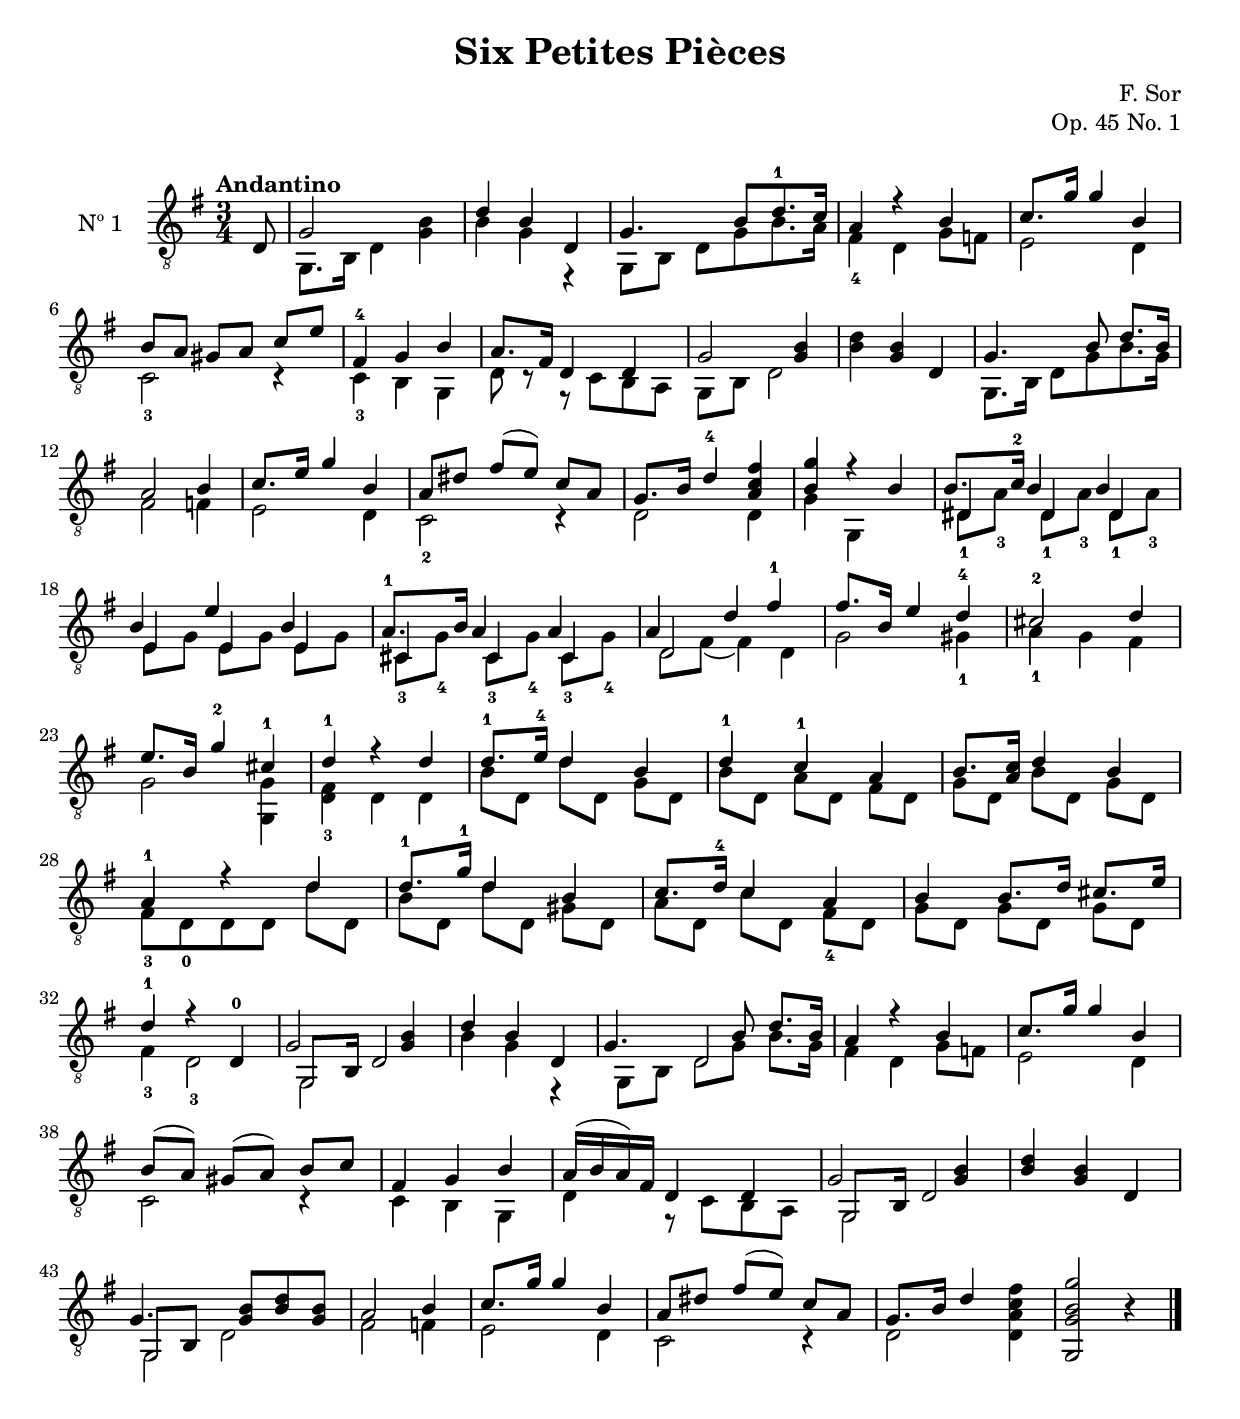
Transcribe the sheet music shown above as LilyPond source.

\version "2.19.32"

\header {
  title = "Six Petites Pièces"
  composer = "F. Sor"
  opus = "Op. 45 No. 1"
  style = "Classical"
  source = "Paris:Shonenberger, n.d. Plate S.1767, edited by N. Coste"
  date = "c.1835"
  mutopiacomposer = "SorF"
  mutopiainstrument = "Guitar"
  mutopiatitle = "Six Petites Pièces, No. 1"
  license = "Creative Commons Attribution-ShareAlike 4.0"
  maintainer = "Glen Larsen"
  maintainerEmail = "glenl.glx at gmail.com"
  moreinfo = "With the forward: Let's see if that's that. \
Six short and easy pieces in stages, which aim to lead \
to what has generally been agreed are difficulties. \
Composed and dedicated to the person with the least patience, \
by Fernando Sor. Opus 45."
}

\paper {
  % add space between composer/opus markup and first staff
  markup-system-spacing #'padding = #3
  % add a little space between composer and opus
  markup-markup-spacing #'padding = #1.2
  top-margin = #8
  bottom-margin = #12
}

mbreak = {} % { \break }
global = {
  \time 3/4
  \key g\major
}

upperVoice = \relative c {
  \voiceOne
  \set fingeringOrientations = #'(up)
  \override Fingering.add-stem-support = ##t
  \partial 8 { d8 } |
  g2 s4 |
  d'4 b d, |
  g4. b8[ <d-1>8. c16] |
  a4 r b |
  c8. g'16 g4 b, |

  \mbreak
  b8 a gis[ a] c e |
  <fis,-4>4 g b |
  a8. fis16 d4 d |
  g2 <g b>4 |
  \oneVoice <b d>4 <g b> d |
  \voiceOne g4. b8 d8. b16 |    % 1st beat gets a dotted 4th

  \mbreak
  a2 b4 |
  c8. e16 g4 b, |
  a8 dis fis[( e)] c8 a |
  g8. b16 <d-4>4 <a c fis>4 |
  <b g'>4 r b |
  \shiftOnn\override NoteColumn.force-hshift = #-1
  b8. <c-2>16 b4 b |
  b4 e b |

  \mbreak
  \barNumberCheck #19
  <a-1>8. b16 a4 a |
  a4 d <fis-1> |
  \revert NoteColumn.force-hshift
  \shiftOff
  fis8. b,16 e4 <d-4> |
  <cis-2>2 d4 |
  e8. b16 <g'-2>4 <cis,-1> |
  <d-1>4 r d |

  \mbreak
  \barNumberCheck #25
  <d-1>8. <e-4>16 d4 b |
  <d-1>4 <c-1> a |
  b8. <a c>16 d4 b |
  <a-1>4 r d |
  <d-1>8. <g-1>16 d4 b |
  c8. <d-4>16 c4 a |

  \mbreak
  b4 b8. d16 cis8. e16 |
  <d-1>4 r <d,-0> |
  \shiftOnn\once\override NoteColumn.force-hshift = #-1
  g2 <g b>4 |
  \shiftOff
  d'4 b d, |
  \shiftOnn\once\override NoteColumn.force-hshift = #-1
  g4. b8 d8. b16 |
  \shiftOff
  a4 r b |

  \mbreak
  c8. g'16 g4 b, |
  b8( a) gis8[( a)] b c |
  fis,4 g b |
  a16( b a) fis d4 d |
  \shiftOnn\once\override NoteColumn.force-hshift = #-1
  g2 <g b>4 \shiftOff |
  <b d>4 <g b> d |

  \mbreak
  \shiftOnn\once\override NoteColumn.force-hshift = #-1
  g4. <g b>8 <b d> <g b> \shiftOff |
  a2 b4 |
  c8. g'16 g4 b, |
  a8 dis fis[( e)] c a |
  g8. b16 d4 \stemDown <d, a' c fis> |
  \oneVoice <g, g' b g'>2 r4

  \bar "|."
}

LF = {
  \set fingeringOrientations = #'(down)
  \override Fingering.add-stem-support = ##t
}
lowerVoice = \relative c {
  \voiceTwo
  \partial 8 {s8} |
  \LF
  g8. b16 d4 <g b> |
  b4 g r |
  g,8 b d[ g b8. a16] |
  <fis-4>4 d g8 f |
  e2 d4 |

  <c-3>2 r4 |
  <c-3>4 b g |
  d'8 r r c b a |
  g8 b d2 |
  s2. |
  g,8. b16 d8[ g b8. g16] |

  fis2 f4 |
  e2 d4 |
  <c-2>2 r4 |
  d2 d4 |
  g4 g, s |
  << { \voiceTwo\LF \repeat unfold 3 { <dis'-1>8[ <a'-3>] } } \\ { \voiceThree dis,4 dis dis } >> |
  << { \voiceTwo \repeat unfold 3 {e8[ g] } } \\ { \voiceThree e4 e e } >> |

  << { \voiceTwo\LF \repeat unfold 3 { <cis-3>8[ <g'-4>] } } \\ { \voiceThree cis,4  cis cis }  >>
  << { \voiceTwo d8[ fis]( fis4) d } \\ { \voiceThree d2 s4 } >>
  g2 <gis-1>4 |
  <a-1>4 g fis |
  g2 <g, g'>4 |
  <d'-3 fis>4 d d |

  b'8 d, d'[ d,] g d |          % 25
  b'8 d, a'[ d,] fis d |
  g8 d b'[ d,] g d |
  <fis-3>8 <d-0> d d d'[ d,] |
  b'8 d, d'[ d,] gis d |
  a'8 d, c'[ d,] <fis-4> d |

  \barNumberCheck #31
  g8 d g[ d] g d |
  <fis-3>4 <d-3>2 |
  << { \voiceTwo g,2 s4 } \\ { \voiceThree g8. b16 d2 } >> |
  b'4 g r |
  << { \voiceTwo g,8 b d g b8. g16 } \\ { \voiceThree s4 d2 } >> |
  fis4 d g8 f |

  \barNumberCheck #37
  e2 d4 |
  c2 r4 |
  c4 b g |
  d'4 r8 c b a |
  << { \voiceTwo g2 s4 } \\ { \voiceThree g8. b16 d2 } >> |
  s2. |

  \barNumberCheck #43
  << {\voiceTwo g,2 s4 } \\ {\voiceThree g8 b \stemDown d2 } >>
  fis2 f4 |
  e2 d4 |
  c2 r4 |
  d2 s4 |
  s2. |
}

\score {
  <<
    \new Staff = "Guitar" \with {
      midiInstrument = #"acoustic guitar (nylon)"
      instrumentName = #"Nº 1"
      \mergeDifferentlyDottedOn
      \mergeDifferentlyHeadedOn
%      \override StringNumber #'stencil = ##f
    } <<
      \global
      \clef "treble_8"
      \tempo Andantino
      \context Voice = "upperVoice" \upperVoice
      \context Voice = "lowerVoice" \lowerVoice
    >>
%{
    % tabs are not completely developed
    \new TabStaff = "Guitar tabs" \with {
      restrainOpenStrings = ##t
    } <<
      \clef "moderntab"
      \global
      \context TabVoice = "upperVoice" \upperVoice
      \context TabVoice = "lowerVoice" \lowerVoice
    >>
%}
  >>
  \layout {}
  \midi {
    \context { \TabStaff \remove "Staff_performer" }
    \tempo 4 = 96
  }
}
